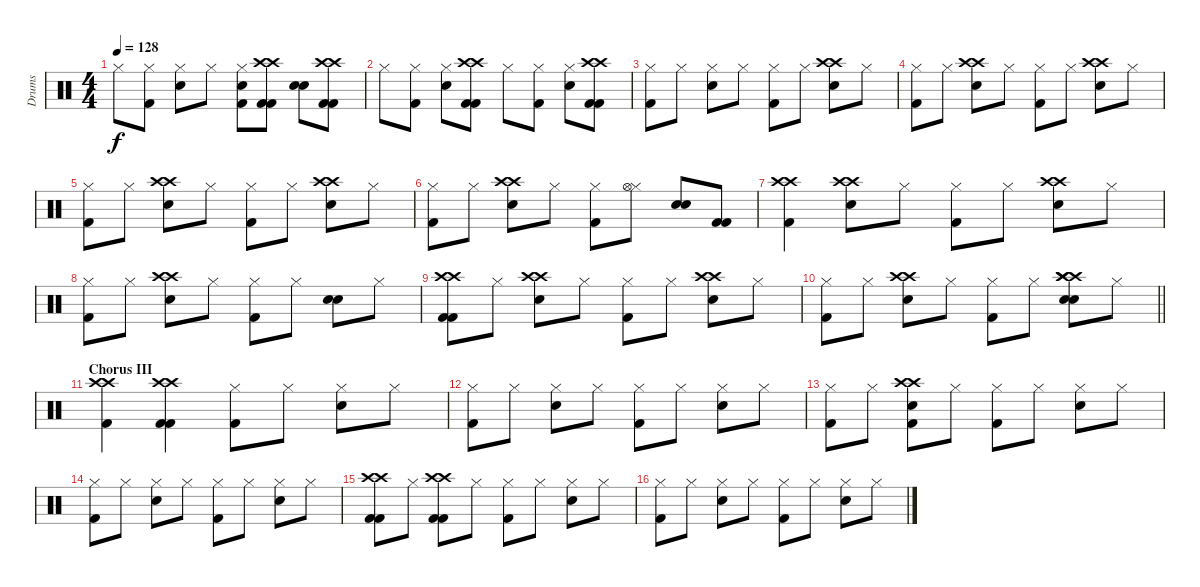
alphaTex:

\track ("Drums" "Drums") {instrument percussion}
\staff {score}
\articulation defaults
\ts (4 4)
\tempo 128
\clef neutral
\ks c "Hi-Hat (closed)".8{dy f}
("Hi-Hat (closed)" "Kick (hit) 2").8 ("Hi-Hat (closed)" "Electric Snare (hit)").8 "Hi-Hat (closed)".8 ("Hi-Hat (closed)" "Electric Snare (hit)" "Kick (hit) 2").8 ("Crash high (hit)" "Crash high (hit)" "Kick (hit) 2" "Kick (hit) 2").8 ("Electric Snare (hit)" "Electric Snare (hit)").8 ("Crash high (hit)" "Crash high (hit)" "Kick (hit) 2" "Kick (hit) 2").8 |
"Hi-Hat (closed)".8 ("Hi-Hat (closed)" "Kick (hit) 2").8 ("Hi-Hat (closed)" "Electric Snare (hit)").8 ("Crash high (hit)" "Crash high (hit)" "Kick (hit) 2" "Kick (hit) 2").8 "Hi-Hat (closed)".8 ("Hi-Hat (closed)" "Kick (hit) 2").8 ("Hi-Hat (closed)" "Electric Snare (hit)").8 ("Crash high (hit)" "Crash high (hit)" "Kick (hit) 2" "Kick (hit) 2").8 |
("Hi-Hat (closed)" "Kick (hit) 2").8 "Hi-Hat (closed)".8 ("Hi-Hat (closed)" "Electric Snare (hit)").8 "Hi-Hat (closed)".8 ("Hi-Hat (closed)" "Kick (hit) 2").8 "Hi-Hat (closed)".8 ("Crash high (hit)" "Crash high (hit)" "Electric Snare (hit)").8 "Hi-Hat (closed)".8 |
("Hi-Hat (closed)" "Kick (hit) 2").8 "Hi-Hat (closed)".8 ("Crash high (hit)" "Crash high (hit)" "Electric Snare (hit)").8 "Hi-Hat (closed)".8 ("Hi-Hat (closed)" "Kick (hit) 2").8 "Hi-Hat (closed)".8 ("Crash high (hit)" "Crash high (hit)" "Electric Snare (hit)").8 "Hi-Hat (closed)".8 |
("Hi-Hat (closed)" "Kick (hit) 2").8 "Hi-Hat (closed)".8 ("Crash high (hit)" "Crash high (hit)" "Electric Snare (hit)").8 "Hi-Hat (closed)".8 ("Hi-Hat (closed)" "Kick (hit) 2").8 "Hi-Hat (closed)".8 ("Crash high (hit)" "Crash high (hit)" "Electric Snare (hit)").8 "Hi-Hat (closed)".8 |
("Hi-Hat (closed)" "Kick (hit) 2").8 "Hi-Hat (closed)".8 ("Crash high (hit)" "Crash high (hit)" "Electric Snare (hit)").8 "Hi-Hat (closed)".8 ("Hi-Hat (closed)" "Kick (hit) 2").8 ("Hi-Hat (closed)" "Hi-Hat (open)").8 ("Electric Snare (hit)" "Electric Snare (hit)").8 ("Kick (hit) 2" "Kick (hit) 2").8 |
("Crash high (hit)" "Crash high (hit)" "Kick (hit) 2").4 ("Crash high (hit)" "Crash high (hit)" "Electric Snare (hit)").8 "Hi-Hat (closed)".8 ("Hi-Hat (closed)" "Kick (hit) 2").8 "Hi-Hat (closed)".8 ("Crash high (hit)" "Crash high (hit)" "Electric Snare (hit)").8 "Hi-Hat (closed)".8 |
("Hi-Hat (closed)" "Kick (hit) 2").8 "Hi-Hat (closed)".8 ("Crash high (hit)" "Crash high (hit)" "Electric Snare (hit)").8 "Hi-Hat (closed)".8 ("Hi-Hat (closed)" "Kick (hit) 2").8 "Hi-Hat (closed)".8 ("Electric Snare (hit)" "Electric Snare (hit)").8 "Hi-Hat (closed)".8 |
("Crash high (hit)" "Crash high (hit)" "Kick (hit) 2" "Kick (hit) 2").8 "Hi-Hat (closed)".8 ("Crash high (hit)" "Crash high (hit)" "Electric Snare (hit)").8 "Hi-Hat (closed)".8 ("Hi-Hat (closed)" "Kick (hit) 2").8 "Hi-Hat (closed)".8 ("Crash high (hit)" "Crash high (hit)" "Electric Snare (hit)").8 "Hi-Hat (closed)".8 |
\barLineRight lightlight
("Hi-Hat (closed)" "Kick (hit) 2").8 "Hi-Hat (closed)".8 ("Crash high (hit)" "Crash high (hit)" "Electric Snare (hit)").8 "Hi-Hat (closed)".8 ("Hi-Hat (closed)" "Kick (hit) 2").8 "Hi-Hat (closed)".8 ("Crash high (hit)" "Crash high (hit)" "Crash high (hit)" "Electric Snare (hit)" "Electric Snare (hit)").8 "Hi-Hat (closed)".8 |
\section ("" "Chorus III")
("Crash high (hit)" "Crash high (hit)" "Kick (hit) 2").4 ("Crash high (hit)" "Crash high (hit)" "Kick (hit) 2" "Kick (hit) 2").4 ("Hi-Hat (closed)" "Kick (hit) 2").8 "Hi-Hat (closed)".8 ("Hi-Hat (closed)" "Electric Snare (hit)").8 "Hi-Hat (closed)".8 |
("Hi-Hat (closed)" "Kick (hit) 2").8 "Hi-Hat (closed)".8 ("Hi-Hat (closed)" "Electric Snare (hit)").8 "Hi-Hat (closed)".8 ("Hi-Hat (closed)" "Kick (hit) 2").8 "Hi-Hat (closed)".8 ("Hi-Hat (closed)" "Electric Snare (hit)").8 "Hi-Hat (closed)".8 |
("Hi-Hat (closed)" "Kick (hit) 2").8 "Hi-Hat (closed)".8 ("Crash high (hit)" "Crash high (hit)" "Electric Snare (hit)" "Kick (hit) 2").8 "Hi-Hat (closed)".8 ("Hi-Hat (closed)" "Kick (hit) 2").8 "Hi-Hat (closed)".8 ("Hi-Hat (closed)" "Electric Snare (hit)").8 "Hi-Hat (closed)".8 |
("Hi-Hat (closed)" "Kick (hit) 2").8 "Hi-Hat (closed)".8 ("Hi-Hat (closed)" "Electric Snare (hit)").8 "Hi-Hat (closed)".8 ("Hi-Hat (closed)" "Kick (hit) 2").8 "Hi-Hat (closed)".8 ("Hi-Hat (closed)" "Electric Snare (hit)").8 "Hi-Hat (closed)".8 |
("Crash high (hit)" "Crash high (hit)" "Kick (hit) 2" "Kick (hit) 2").8 "Hi-Hat (closed)".8 ("Crash high (hit)" "Crash high (hit)" "Kick (hit) 2" "Kick (hit) 2").8 "Hi-Hat (closed)".8 ("Hi-Hat (closed)" "Kick (hit) 2").8 "Hi-Hat (closed)".8 ("Hi-Hat (closed)" "Electric Snare (hit)").8 "Hi-Hat (closed)".8 |
("Hi-Hat (closed)" "Kick (hit) 2").8 "Hi-Hat (closed)".8 ("Hi-Hat (closed)" "Electric Snare (hit)").8 "Hi-Hat (closed)".8 ("Hi-Hat (closed)" "Kick (hit) 2").8 "Hi-Hat (closed)".8 ("Hi-Hat (closed)" "Electric Snare (hit)").8 "Hi-Hat (closed)".8
